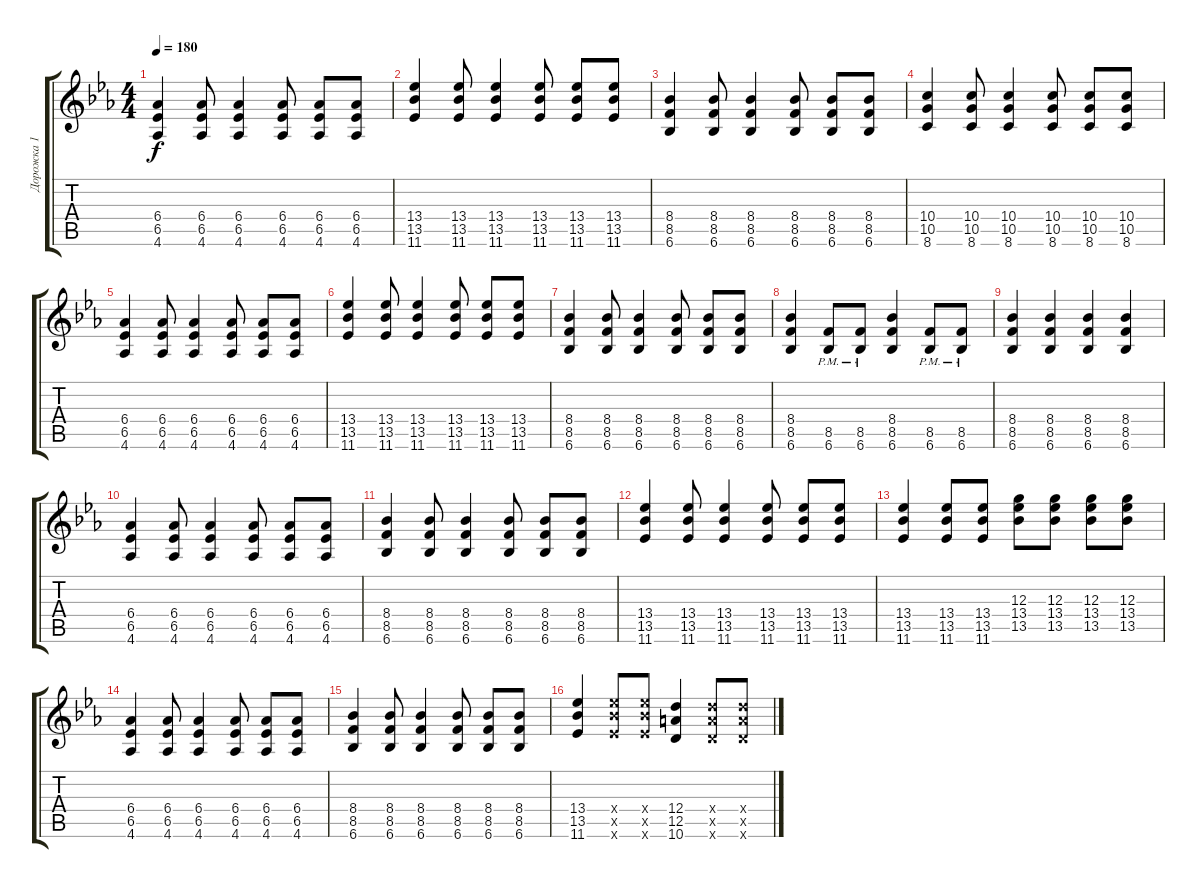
\track ("Дорожка 1" "Дорожка 1") {instrument distortionguitar}
\staff {score tabs}
\tuning (E4 B3 G3 D3 A2 E2) {hide}
\ts (4 4)
\tempo 180
\clef g2
\ks eb
(6.4 6.5 4.6).4{dy f} (6.4 6.5 4.6).8 (6.4 6.5 4.6).4 (6.4 6.5 4.6).8 (6.4 6.5 4.6).8 (6.4 6.5 4.6).8 |
(13.4 13.5 11.6).4 (13.4 13.5 11.6).8 (13.4 13.5 11.6).4 (13.4 13.5 11.6).8 (13.4 13.5 11.6).8 (13.4 13.5 11.6).8 |
(8.4 8.5 6.6).4 (8.4 8.5 6.6).8 (8.4 8.5 6.6).4 (8.4 8.5 6.6).8 (8.4 8.5 6.6).8 (8.4 8.5 6.6).8 |
(10.4 10.5 8.6).4 (10.4 10.5 8.6).8 (10.4 10.5 8.6).4 (10.4 10.5 8.6).8 (10.4 10.5 8.6).8 (10.4 10.5 8.6).8 |
(6.4 6.5 4.6).4 (6.4 6.5 4.6).8 (6.4 6.5 4.6).4 (6.4 6.5 4.6).8 (6.4 6.5 4.6).8 (6.4 6.5 4.6).8 |
(13.4 13.5 11.6).4 (13.4 13.5 11.6).8 (13.4 13.5 11.6).4 (13.4 13.5 11.6).8 (13.4 13.5 11.6).8 (13.4 13.5 11.6).8 |
(8.4 8.5 6.6).4 (8.4 8.5 6.6).8 (8.4 8.5 6.6).4 (8.4 8.5 6.6).8 (8.4 8.5 6.6).8 (8.4 8.5 6.6).8 |
(8.4 8.5 6.6).4 (8.5{pm} 6.6{pm}).8 (8.5{pm} 6.6{pm}).8 (8.4 8.5 6.6).4 (8.5{pm} 6.6{pm}).8 (8.5{pm} 6.6{pm}).8 |
(8.4 8.5 6.6).4 (8.4 8.5 6.6).4 (8.4 8.5 6.6).4 (8.4 8.5 6.6).4 |
(6.4 6.5 4.6).4 (6.4 6.5 4.6).8 (6.4 6.5 4.6).4 (6.4 6.5 4.6).8 (6.4 6.5 4.6).8 (6.4 6.5 4.6).8 |
(8.4 8.5 6.6).4 (8.4 8.5 6.6).8 (8.4 8.5 6.6).4 (8.4 8.5 6.6).8 (8.4 8.5 6.6).8 (8.4 8.5 6.6).8 |
(13.4 13.5 11.6).4 (13.4 13.5 11.6).8 (13.4 13.5 11.6).4 (13.4 13.5 11.6).8 (13.4 13.5 11.6).8 (13.4 13.5 11.6).8 |
(13.4 13.5 11.6).4 (13.4 13.5 11.6).8 (13.4 13.5 11.6).8 (12.3 13.4 13.5).8 (12.3 13.4 13.5).8 (12.3 13.4 13.5).8 (12.3 13.4 13.5).8 |
(6.4 6.5 4.6).4 (6.4 6.5 4.6).8 (6.4 6.5 4.6).4 (6.4 6.5 4.6).8 (6.4 6.5 4.6).8 (6.4 6.5 4.6).8 |
(8.4 8.5 6.6).4 (8.4 8.5 6.6).8 (8.4 8.5 6.6).4 (8.4 8.5 6.6).8 (8.4 8.5 6.6).8 (8.4 8.5 6.6).8 |
(13.4 13.5 11.6).4 (13.4{x} 13.5{x} 11.6{x}).8 (13.4{x} 13.5{x} 11.6{x}).8 (12.4 12.5 10.6).4 (12.4{x} 12.5{x} 10.6{x}).8 (12.4{x} 12.5{x} 10.6{x}).8
